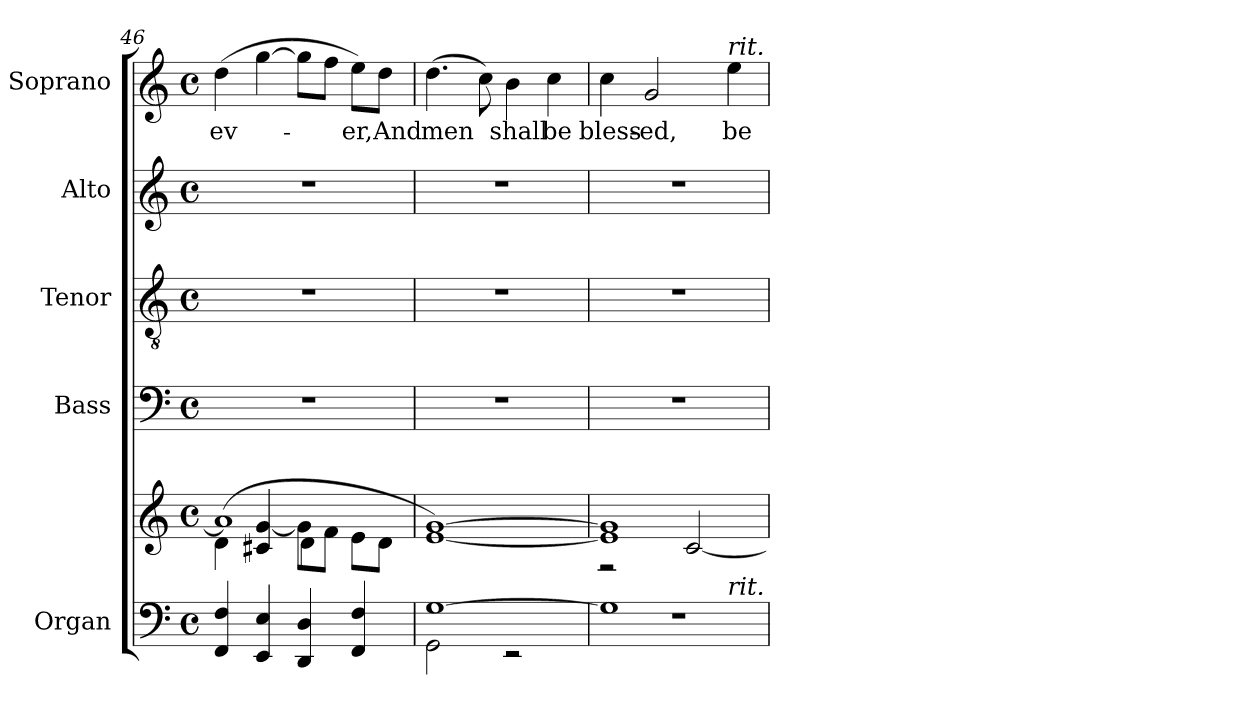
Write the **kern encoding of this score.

**kern	**kern	**kern	**kern	**kern	**kern	**text
*part5	*part5	*part4	*part3	*part2	*part1	*part1
*staff6	*staff5	*staff4	*staff3	*staff2	*staff1	*staff1
*I"Organ	*	*I"Bass	*I"Tenor	*I"Alto	*I"Soprano	*
*I'Org.	*	*I'B.	*I'T.	*I'A.	*I'S.	*
!!LO:LB:g=z
*clefF4	*clefG2	*clefF4	*clefGv2	*clefG2	*clefG2	*
*	*	*	*ITrd7c12	*	*	*
*k[]	*k[]	*k[]	*k[]	*k[]	*k[]	*
*C:	*C:	*C:	*C:	*C:	*C:	*
*M4/4	*M4/4	*M4/4	*M4/4	*M4/4	*M4/4	*
*met(c)	*met(c)	*met(c)	*met(c)	*met(c)	*met(c)	*
=46	=46	=46	=46	=46	=46	=46
*	*^	*	*	*	*	*
*	*	*^	*	*	*	*	*
!	!	!	!	!	!	!	!	!LO:LY:b:color=#000000
4FFi/ 4Fi	(1ai]	4di\	2ryy	1r	1r	1r	(4ddi\	-ev-
4EEi/ 4Ei	.	4c#Xi/ [4gi	.	.	.	.	[4ggi\	.
4DDi/ 4Di	.	8gi\L]	4di\	.	.	.	8ggi\L]	.
.	.	8fi\J	.	.	.	.	8ffi\J	.
!	!	!	!	!	!	!	!	!LO:LY:b:color=#000000
4FFi/ 4Fi	.	8ei\L	4ryy	.	.	.	8eei\L)	-er,
!	!	!	!	!	!	!	!	!LO:LY:b:color=#000000
.	.	8di\J	.	.	.	.	8ddi\J	And
*	*v	*v	*v	*	*	*	*	*
=47	=47	=47	=47	=47	=47	=47
*^	*	*	*	*	*	*
*	*	*^	*	*	*	*	*
!	!	!	!	!	!	!	!	!LO:LY:b:color=#000000
*	*	*v	*v	*	*	*	*	*
[1Gi	2GGi\	[1ei [1gi)	1r	1r	1r	(4.ddi\	men
.	.	.	.	.	.	8cci\)	.
!	!	!	!	!	!	!	!LO:LY:b:color=#000000
.	2r	.	.	.	.	4bi\	shall
!	!	!	!	!	!	!	!LO:LY:b:color=#000000
.	.	.	.	.	.	4cci\	be
=48	=48	=48	=48	=48	=48	=48	=48
*	*	*^	*	*	*	*	*
!	!	!	!	!	!	!	!	!LO:LY:b:color=#000000
*	*^	*	*	*	*	*	*	*
1Gi]	1r	2.ryy	1ei] 1gi]	2r	1r	1r	1r	4cci\	bless-
!	!	!	!	!	!	!	!	!	!LO:LY:b:color=#000000
.	.	.	.	.	.	.	.	2gi/	-ed,
.	.	.	.	[2ci/	.	.	.	.	.
!	!	!	!	!	!	!	!	!LO:TX:a:i:t=rit.	!
!	!	!LO:TX:a:i:t=rit.	!	!	!	!	!	!	!
!	!	!	!	!	!	!	!	!	!LO:LY:b:color=#000000
.	.	4ryy	.	.	.	.	.	4eei\	be
*v	*v	*v	*	*	*	*	*	*	*
*	*v	*v	*	*	*	*	*
=	=	=	=	=	=	=
*-	*-	*-	*-	*-	*-	*-
